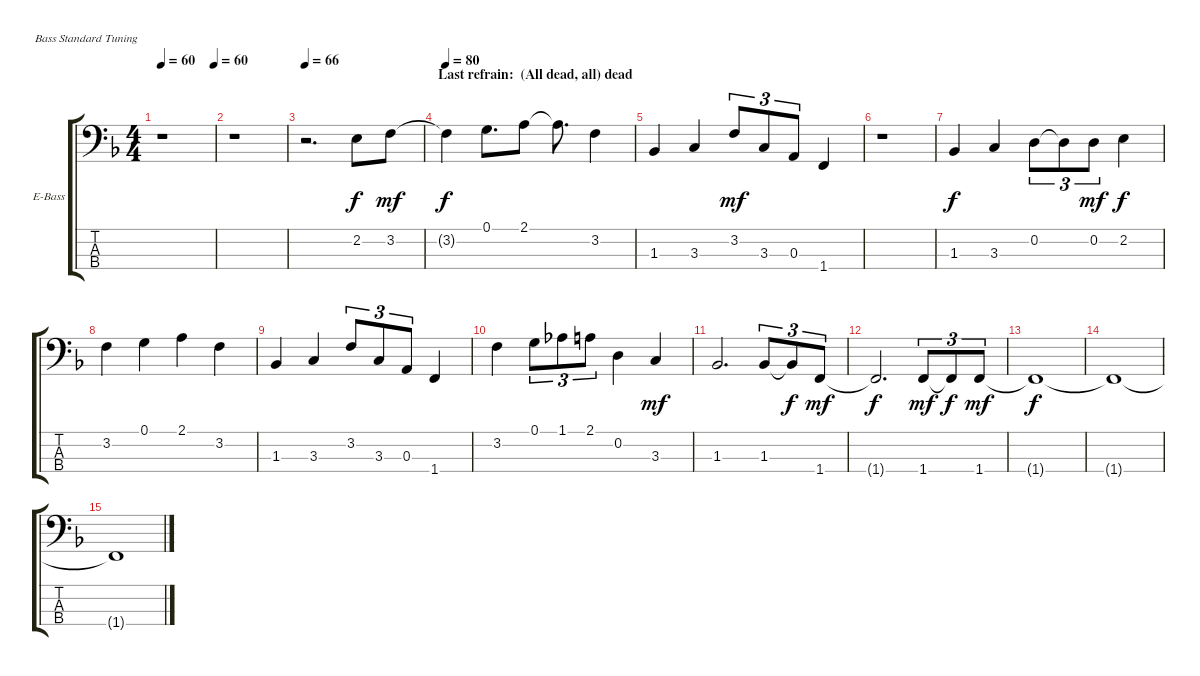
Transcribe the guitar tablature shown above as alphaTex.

\bracketExtendMode groupsimilarinstruments
\firstSystemTrackNameOrientation horizontal
\otherSystemsTrackNameOrientation horizontal
\track ("Bass" "E-Bass") {instrument electricbassfinger}
\staff {score tabs}
\tuning (G2 D2 A1 E1)
\ts (4 4)
\tempo 60
\tempo (60 0.99375)
\clef f4
\ks dminor
r.1{dy mf} |
r.1 |
\tempo 66
r.2{d} 2.2.8{dy f} 3.2.8{dy mf} |
\section ("" "Last refrain:  (All dead, all) dead")
\tempo 80
3.2{t}.4{dy f} 0.1.8{d} 2.1.8 2.1{t}.8{d} 3.2.4 |
1.3.4 3.3.4 3.2.8{tu (3 2) dy mf} 3.3.8{tu (3 2)} 0.3.8{tu (3 2)} 1.4.4 |
r.1 |
1.3.4{dy f} 3.3.4 0.2.8{tu (3 2)} 0.2{t}.8{tu (3 2)} 0.2.8{tu (3 2) dy mf} 2.2.4{dy f} |
3.2.4 0.1.4 2.1.4 3.2.4 |
1.3.4 3.3.4 3.2.8{tu (3 2)} 3.3.8{tu (3 2)} 0.3.8{tu (3 2)} 1.4.4 |
3.2.4 0.1.8{tu (3 2)} 1.1.8{tu (3 2)} 2.1.8{tu (3 2)} 0.2.4 3.3.4{dy mf} |
1.3.2{d} 1.3.8{tu (3 2)} 1.3{t}.8{tu (3 2) dy f} 1.4.8{tu (3 2) dy mf} |
1.4{t}.2{d dy f} 1.4.8{tu (3 2) dy mf} 1.4{t}.8{tu (3 2) dy f} 1.4.8{tu (3 2) dy mf} |
1.4{t}.1{dy f} |
1.4{t}.1 |
1.4{t}.1
